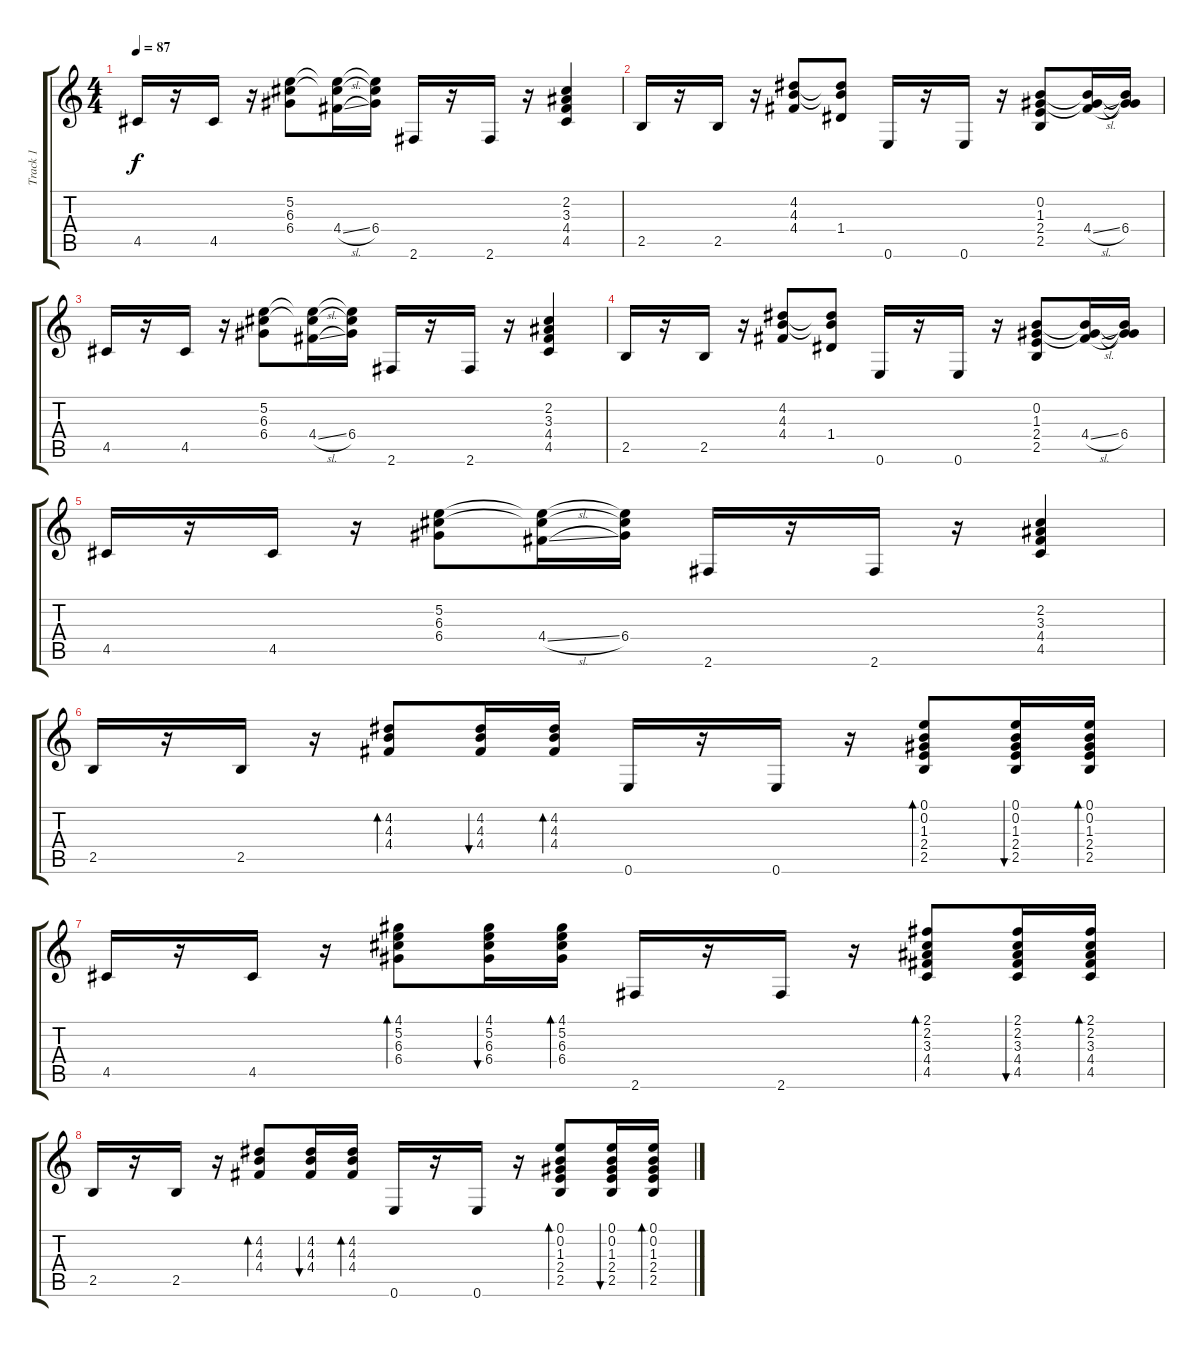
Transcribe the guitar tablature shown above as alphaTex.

\track ("Track 1" "Track 1") {instrument acousticguitarsteel}
\staff {score tabs}
\tuning (E4 B3 G3 D3 A2 E2) {hide}
\ts (4 4)
\tempo 87
\clef g2
\ks c
4.5.16{dy f} r.16 4.5.16 r.16 (5.2 6.3 6.4).8 (5.2{t} 6.3{t} 4.4{sl}).16 (5.2{t} 6.3{t} 6.4).16 2.6.16 r.16 2.6.16 r.16 (2.2 3.3 4.4 4.5).4 |
2.5.16 r.16 2.5.16 r.16 (4.2 4.3 4.4).8 (4.2{t} 4.3{t} 1.4).8 0.6.16 r.16 0.6.16 r.16 (0.2 1.3 2.4 2.5).8 (0.2{t} 1.3{t} 4.4{sl}).16 (0.2{t} 1.3{t} 6.4).16 |
4.5.16 r.16 4.5.16 r.16 (5.2 6.3 6.4).8 (5.2{t} 6.3{t} 4.4{sl}).16 (5.2{t} 6.3{t} 6.4).16 2.6.16 r.16 2.6.16 r.16 (2.2 3.3 4.4 4.5).4 |
2.5.16 r.16 2.5.16 r.16 (4.2 4.3 4.4).8 (4.2{t} 4.3{t} 1.4).8 0.6.16 r.16 0.6.16 r.16 (0.2 1.3 2.4 2.5).8 (0.2{t} 1.3{t} 4.4{sl}).16 (0.2{t} 1.3{t} 6.4).16 |
4.5.16 r.16 4.5.16 r.16 (5.2 6.3 6.4).8 (5.2{t} 6.3{t} 4.4{sl}).16 (5.2{t} 6.3{t} 6.4).16 2.6.16 r.16 2.6.16 r.16 (2.2 3.3 4.4 4.5).4 |
2.5.16 r.16 2.5.16 r.16 (4.2 4.3 4.4).8{bd 30} (4.2 4.3 4.4).16{bu 30} (4.2 4.3 4.4).16{bd 30} 0.6.16 r.16 0.6.16 r.16 (0.1 0.2 1.3 2.4 2.5).8{bd 30} (0.1 0.2 1.3 2.4 2.5).16{bu 30} (0.1 0.2 1.3 2.4 2.5).16{bd 30} |
4.5.16 r.16 4.5.16 r.16 (4.1 5.2 6.3 6.4).8{bd 30} (4.1 5.2 6.3 6.4).16{bu 30} (4.1 5.2 6.3 6.4).16{bd 30} 2.6.16 r.16 2.6.16 r.16 (2.1 2.2 3.3 4.4 4.5).8{bd 30} (2.1 2.2 3.3 4.4 4.5).16{bu 30} (2.1 2.2 3.3 4.4 4.5).16{bd 30} |
2.5.16 r.16 2.5.16 r.16 (4.2 4.3 4.4).8{bd 30} (4.2 4.3 4.4).16{bu 30} (4.2 4.3 4.4).16{bd 30} 0.6.16 r.16 0.6.16 r.16 (0.1 0.2 1.3 2.4 2.5).8{bd 30} (0.1 0.2 1.3 2.4 2.5).16{bu 30} (0.1 0.2 1.3 2.4 2.5).16{bd 30}
